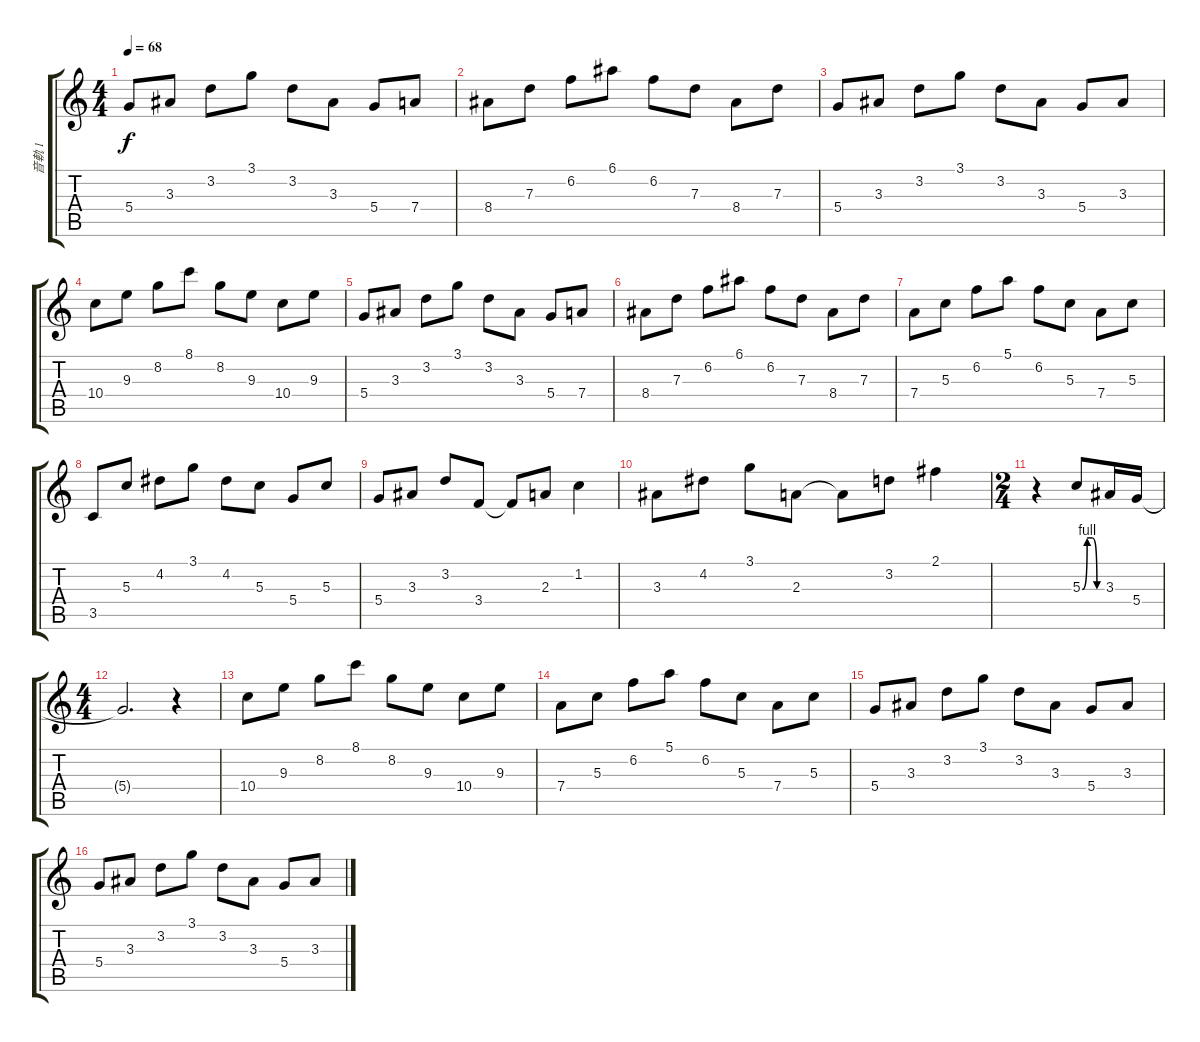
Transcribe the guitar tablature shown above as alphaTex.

\track ("音軌 1" "音軌 1") {instrument overdrivenguitar}
\staff {score tabs}
\tuning (E4 B3 G3 D3 A2 E2) {hide}
\ts (4 4)
\tempo 68
\clef g2
\ks c
5.4.8{dy f} 3.3.8 3.2.8 3.1.8 3.2.8 3.3.8 5.4.8 7.4.8 |
8.4.8 7.3.8 6.2.8 6.1.8 6.2.8 7.3.8 8.4.8 7.3.8 |
5.4.8 3.3.8 3.2.8 3.1.8 3.2.8 3.3.8 5.4.8 3.3.8 |
10.4.8 9.3.8 8.2.8 8.1.8 8.2.8 9.3.8 10.4.8 9.3.8 |
5.4.8 3.3.8 3.2.8 3.1.8 3.2.8 3.3.8 5.4.8 7.4.8 |
8.4.8 7.3.8 6.2.8 6.1.8 6.2.8 7.3.8 8.4.8 7.3.8 |
7.4.8 5.3.8 6.2.8 5.1.8 6.2.8 5.3.8 7.4.8 5.3.8 |
3.5.8 5.3.8 4.2.8 3.1.8 4.2.8 5.3.8 5.4.8 5.3.8 |
5.4.8 3.3.8 3.2.8 3.4.8 3.4{t}.8 2.3.8 1.2.4 |
3.3.8 4.2.8 3.1.8 2.3.8 2.3{t}.8 3.2.8 2.1.4 |
\ts (2 4)
r.4 5.3{be (custom 0 0 15 4 30 4 45 0 60 0)}.8 3.3.16 5.4.16 |
\ts (4 4)
5.4{t}.2{d} r.4 |
10.4.8 9.3.8 8.2.8 8.1.8 8.2.8 9.3.8 10.4.8 9.3.8 |
7.4.8 5.3.8 6.2.8 5.1.8 6.2.8 5.3.8 7.4.8 5.3.8 |
5.4.8 3.3.8 3.2.8 3.1.8 3.2.8 3.3.8 5.4.8 3.3.8 |
5.4.8 3.3.8 3.2.8 3.1.8 3.2.8 3.3.8 5.4.8 3.3.8
